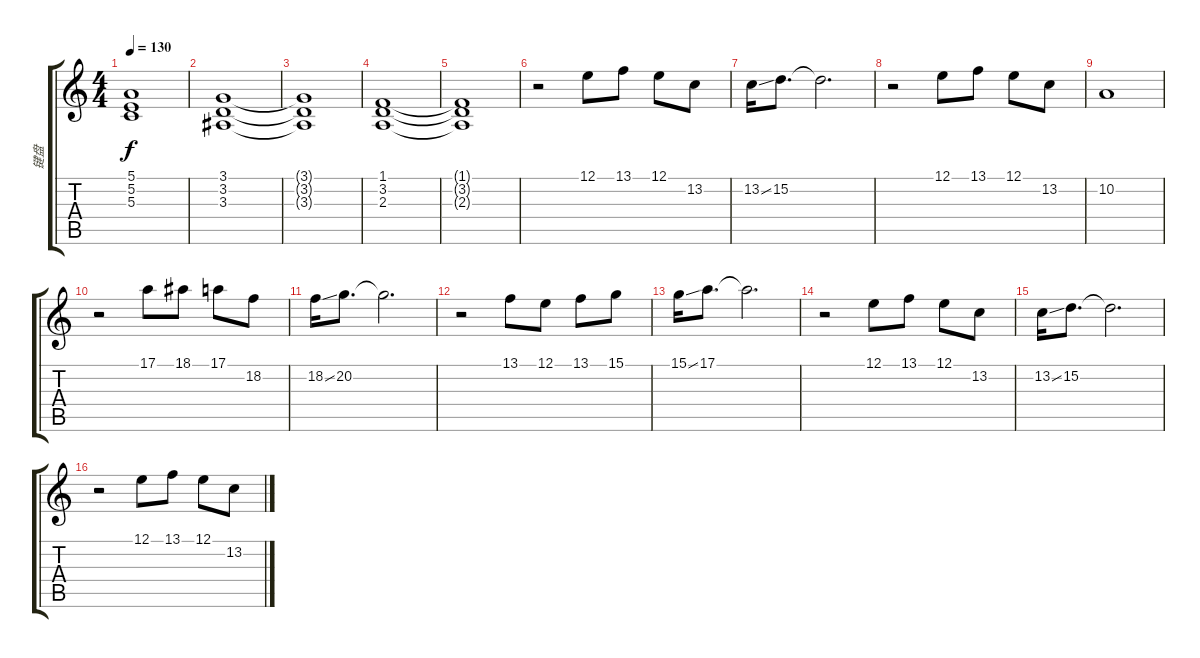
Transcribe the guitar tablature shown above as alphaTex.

\track ("键盘" "键盘") {instrument stringensemble2}
\staff {score tabs}
\tuning (E4 B3 G3 D3 A2 E2) {hide}
\ts (4 4)
\tempo 130
\clef g2
\ks c
(5.1{t} 5.2{t} 5.3{t}).1{dy f} |
(3.1 3.2 3.3).1 |
(3.1{t} 3.2{t} 3.3{t}).1 |
(1.1 3.2 2.3).1 |
(1.1{t} 3.2{t} 2.3{t}).1 |
r.2 12.1.8{volume 12 instrument synthstrings2} 13.1.8 12.1.8 13.2.8 |
13.2{ss}.16 15.2.8{d} 15.2{t}.2{d} |
r.2 12.1.8 13.1.8 12.1.8 13.2.8 |
10.2.1 |
r.2 17.1.8 18.1.8 17.1.8 18.2.8 |
18.2{ss}.16 20.2.8{d} 20.2{t}.2{d} |
r.2 13.1.8 12.1.8 13.1.8 15.1.8 |
15.1{ss}.16 17.1.8{d} 17.1{t}.2{d} |
r.2 12.1.8 13.1.8 12.1.8 13.2.8 |
13.2{ss}.16 15.2.8{d} 15.2{t}.2{d} |
r.2 12.1.8 13.1.8 12.1.8 13.2.8
